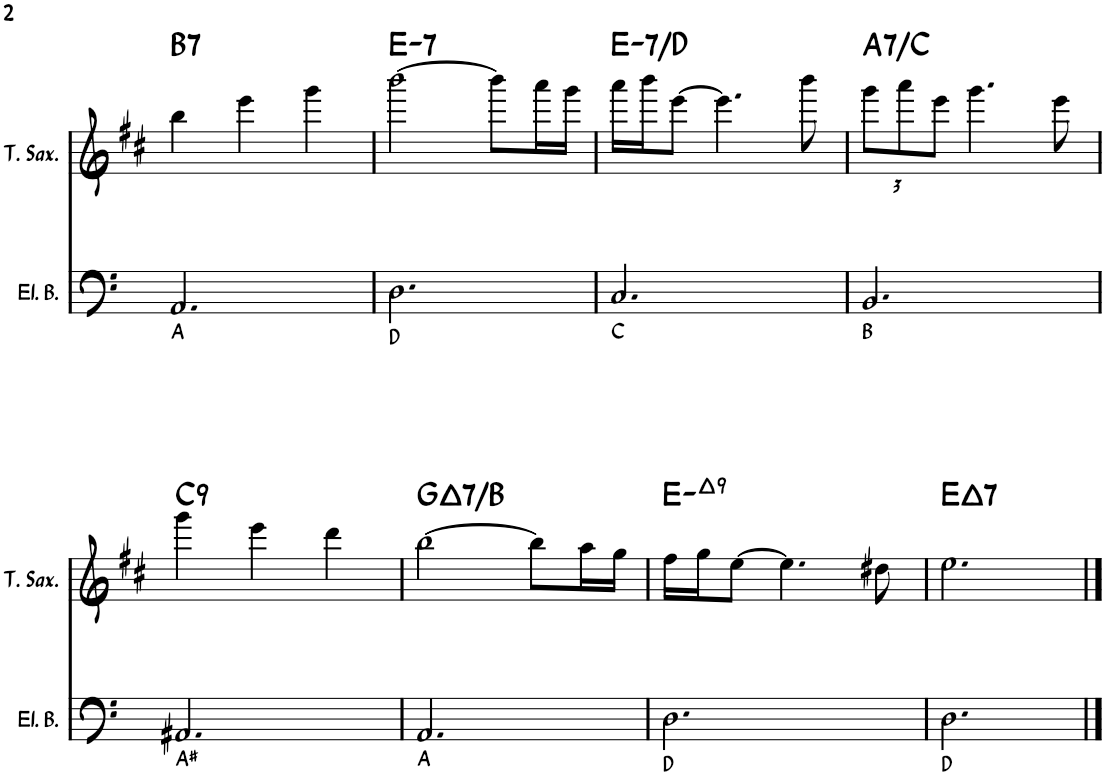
**kern	**kern	**harte
*part2	*part1	*part1
*staff2	*staff1	*
*I"Electric Bass	*I"Tenor Saxophone	*
*I'El. B.	*I'T. Sax.	*
!!LO:PB:g=z
*clefF4	*clefG2	*
*Trd7c12	*Trd8c14	*
*k[]	*k[f#c#]	*
*M3/4	*M3/4	*
=25	=25	=25
!LO:TX:b:t=A	!	!LO:H:kt=7
2.AA/	4bb\	B:7
.	4eee\	.
.	4ggg\	.
=26	=26	=26
!LO:TX:b:t=D	!	!LO:H:kt=7
2.D\	[2bbb\	E:min7
.	8bbb\L]	.
.	16aaa\L	.
.	16ggg\JJ	.
=27	=27	=27
!LO:TX:b:t=C	!	!LO:H:kt=7
2.C/	16aaa\LL	E:min7/b7
.	16bbb\J	.
.	[8eee\J	.
.	4.eee\]	.
.	8bbb\	.
=28	=28	=28
*	*Xbrackettup	*
!LO:TX:b:t=B	!	!LO:H:kt=7
2.BB/	12ggg\L	A:7/b3
.	12aaa\	.
.	12eee\J	.
.	4.ggg\	.
.	8eee\	.
!!LO:LB:g=z
=29	=29	=29
!LO:TX:b:t=A♯	!	!LO:H:kt=9
2.AA#X/	4ggg\	C:9
.	4eee\	.
.	4ddd\	.
=30	=30	=30
!LO:TX:b:t=A	!	!LO:H:kt=7
2.AA/	[2bb\	G:maj7/3
.	8bb\L]	.
.	16aa\L	.
.	16gg\JJ	.
=31	=31	=31
!LO:TX:b:t=D	!	!LO:H:kt=^7
2.D\	16ff#\LL	E:minmaj7(9)
.	16gg\J	.
.	[8ee\J	.
.	4.ee\]	.
.	8dd#X\	.
=32	=32	=32
!LO:TX:b:t=D	!	!LO:H:kt=7
2.D\	2.ee\	E:maj7
==	==	==
*-	*-	*-
